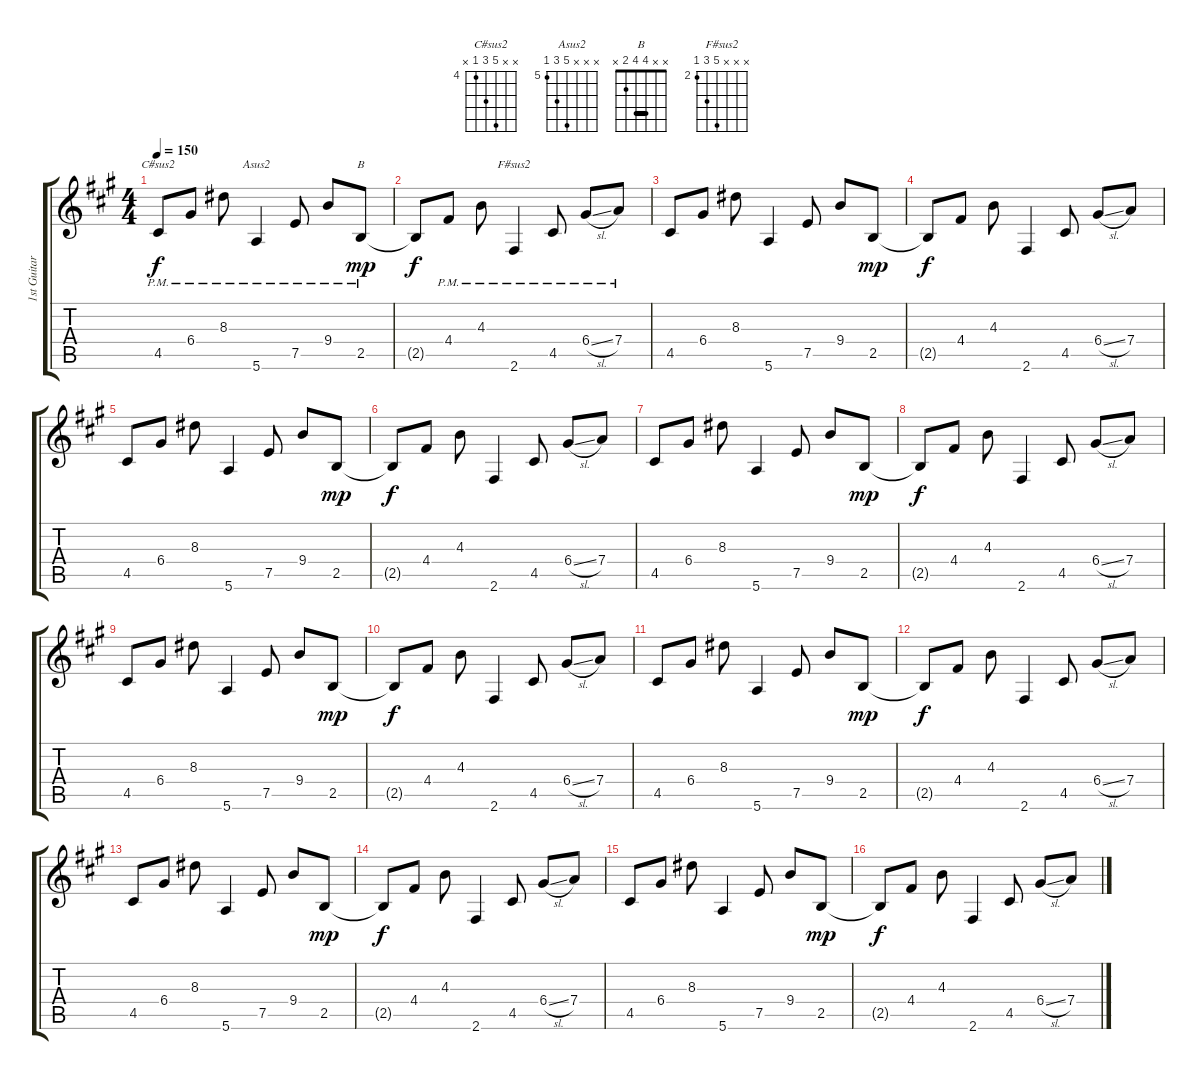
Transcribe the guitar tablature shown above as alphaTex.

\track ("1st Guitar" "1st Guitar") {instrument electricguitarjazz}
\staff {score tabs}
\tuning (E4 B3 G3 D3 A2 E2) {hide}
\chord ("C#sus2" x x 8 6 4 x) {firstfret 4}
\chord ("Asus2" x x x 9 7 5) {firstfret 5}
\chord ("B" x x 4 4 2 x) {barre 4}
\chord ("F#sus2" x x x 6 4 2) {firstfret 2}
\ts (4 4)
\tempo 150
\clef g2
\ks a
4.5{pm}.8{ch "C#sus2" dy f} 6.4{pm}.8 8.3{pm}.8 5.6{pm}.4{ch "Asus2"} 7.5{pm}.8 9.4{pm}.8 2.5{pm}.8{ch "B" dy mp} |
2.5{t}.8{dy f} 4.4{pm}.8 4.3{pm}.8 2.6{pm}.4{ch "F#sus2"} 4.5{pm}.8 6.4{sl pm}.8 7.4{pm}.8 |
4.5.8 6.4.8 8.3.8 5.6.4 7.5.8 9.4.8 2.5.8{dy mp} |
2.5{t}.8{dy f} 4.4.8 4.3.8 2.6.4 4.5.8 6.4{sl}.8 7.4.8 |
4.5.8 6.4.8 8.3.8 5.6.4 7.5.8 9.4.8 2.5.8{dy mp} |
2.5{t}.8{dy f} 4.4.8 4.3.8 2.6.4 4.5.8 6.4{sl}.8 7.4.8 |
4.5.8 6.4.8 8.3.8 5.6.4 7.5.8 9.4.8 2.5.8{dy mp} |
2.5{t}.8{dy f} 4.4.8 4.3.8 2.6.4 4.5.8 6.4{sl}.8 7.4.8 |
4.5.8 6.4.8 8.3.8 5.6.4 7.5.8 9.4.8 2.5.8{dy mp} |
2.5{t}.8{dy f} 4.4.8 4.3.8 2.6.4 4.5.8 6.4{sl}.8 7.4.8 |
4.5.8 6.4.8 8.3.8 5.6.4 7.5.8 9.4.8 2.5.8{dy mp} |
2.5{t}.8{dy f} 4.4.8 4.3.8 2.6.4 4.5.8 6.4{sl}.8 7.4.8 |
4.5.8 6.4.8 8.3.8 5.6.4 7.5.8 9.4.8 2.5.8{dy mp} |
2.5{t}.8{dy f} 4.4.8 4.3.8 2.6.4 4.5.8 6.4{sl}.8 7.4.8 |
4.5.8 6.4.8 8.3.8 5.6.4 7.5.8 9.4.8 2.5.8{dy mp} |
2.5{t}.8{dy f} 4.4.8 4.3.8 2.6.4 4.5.8 6.4{sl}.8 7.4.8
